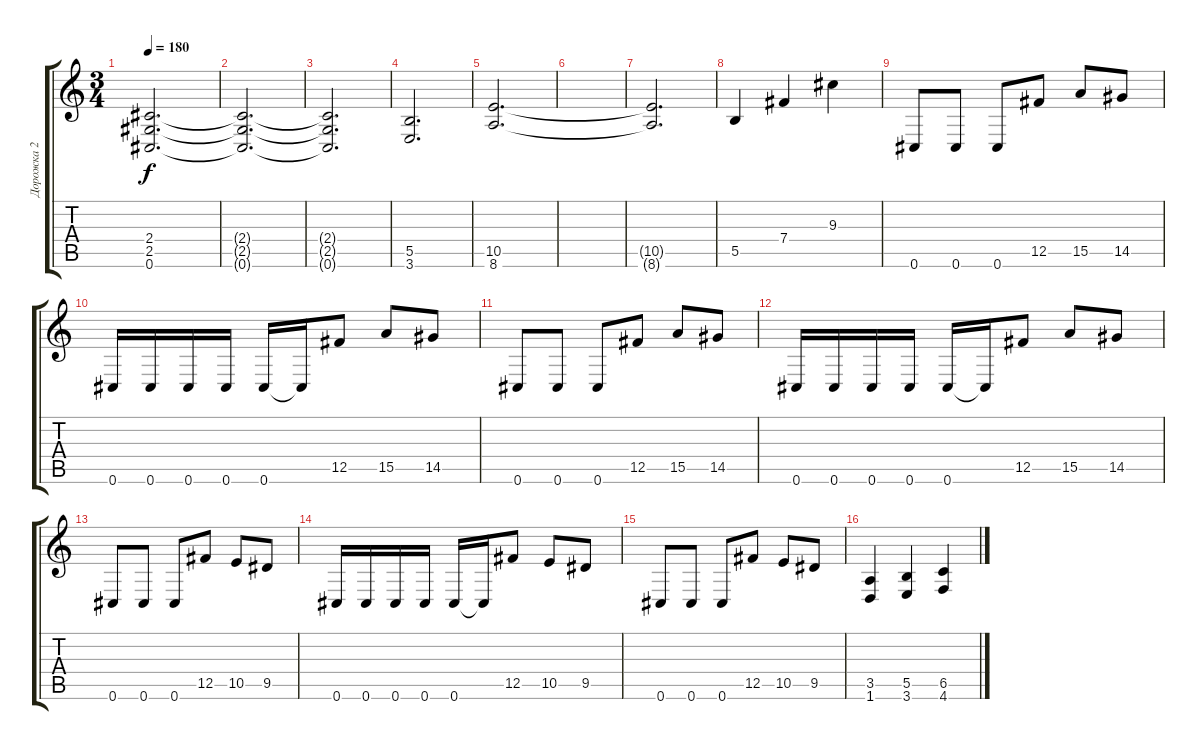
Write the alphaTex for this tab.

\track ("Дорожка 2" "Дорожка 2") {instrument distortionguitar}
\staff {score tabs}
\tuning (Db4 Ab3 E3 B2 Gb2 Db2) {hide}
\ts (3 4)
\tempo 180
\clef g2
\ks c
(2.4 2.5 0.6).2{d dy f} |
(2.4{t} 2.5{t} 0.6{t}).2{d} |
(2.4{t} 2.5{t} 0.6{t}).2{d} |
(5.5 3.6).2{d} |
(10.5 8.6).2{d} |
|
(10.5{t} 8.6{t}).2{d} |
5.5.4 7.4.4 9.3.4 |
0.6.8 0.6.8 0.6.8 12.5.8 15.5.8 14.5.8 |
0.6.16 0.6.16 0.6.16 0.6.16 0.6.16 0.6{t}.16 12.5.8 15.5.8 14.5.8 |
0.6.8 0.6.8 0.6.8 12.5.8 15.5.8 14.5.8 |
0.6.16 0.6.16 0.6.16 0.6.16 0.6.16 0.6{t}.16 12.5.8 15.5.8 14.5.8 |
0.6.8 0.6.8 0.6.8 12.5.8 10.5.8 9.5.8 |
0.6.16 0.6.16 0.6.16 0.6.16 0.6.16 0.6{t}.16 12.5.8 10.5.8 9.5.8 |
0.6.8 0.6.8 0.6.8 12.5.8 10.5.8 9.5.8 |
(3.5 1.6).4 (5.5 3.6).4 (6.5 4.6).4
